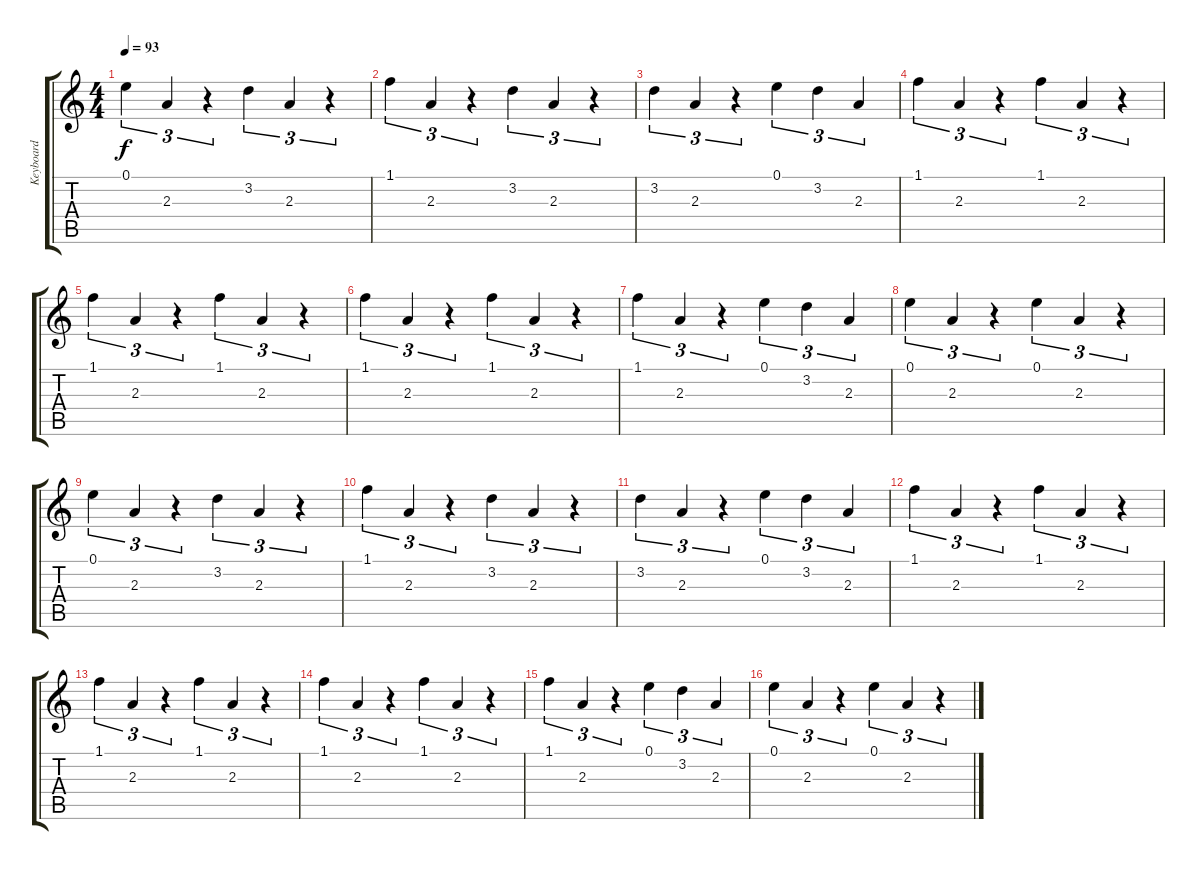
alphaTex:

\track ("Keyboard" "Keyboard") {instrument acousticgrandpiano}
\staff {score tabs}
\tuning (E5 B4 G4 D4 A3 D3) {hide}
\ts (4 4)
\tempo 93
\clef g2
\ks c
0.1.4{tu (3 2) dy f} 2.3.4{tu (3 2)} r.4{tu (3 2)} 3.2.4{tu (3 2)} 2.3.4{tu (3 2)} r.4{tu (3 2)} |
1.1.4{tu (3 2)} 2.3.4{tu (3 2)} r.4{tu (3 2)} 3.2.4{tu (3 2)} 2.3.4{tu (3 2)} r.4{tu (3 2)} |
3.2.4{tu (3 2)} 2.3.4{tu (3 2)} r.4{tu (3 2)} 0.1.4{tu (3 2)} 3.2.4{tu (3 2)} 2.3.4{tu (3 2)} |
1.1.4{tu (3 2)} 2.3.4{tu (3 2)} r.4{tu (3 2)} 1.1.4{tu (3 2)} 2.3.4{tu (3 2)} r.4{tu (3 2)} |
1.1.4{tu (3 2)} 2.3.4{tu (3 2)} r.4{tu (3 2)} 1.1.4{tu (3 2)} 2.3.4{tu (3 2)} r.4{tu (3 2)} |
1.1.4{tu (3 2)} 2.3.4{tu (3 2)} r.4{tu (3 2)} 1.1.4{tu (3 2)} 2.3.4{tu (3 2)} r.4{tu (3 2)} |
1.1.4{tu (3 2)} 2.3.4{tu (3 2)} r.4{tu (3 2)} 0.1.4{tu (3 2)} 3.2.4{tu (3 2)} 2.3.4{tu (3 2)} |
0.1.4{tu (3 2)} 2.3.4{tu (3 2)} r.4{tu (3 2)} 0.1.4{tu (3 2)} 2.3.4{tu (3 2)} r.4{tu (3 2)} |
0.1.4{tu (3 2)} 2.3.4{tu (3 2)} r.4{tu (3 2)} 3.2.4{tu (3 2)} 2.3.4{tu (3 2)} r.4{tu (3 2)} |
1.1.4{tu (3 2)} 2.3.4{tu (3 2)} r.4{tu (3 2)} 3.2.4{tu (3 2)} 2.3.4{tu (3 2)} r.4{tu (3 2)} |
3.2.4{tu (3 2)} 2.3.4{tu (3 2)} r.4{tu (3 2)} 0.1.4{tu (3 2)} 3.2.4{tu (3 2)} 2.3.4{tu (3 2)} |
1.1.4{tu (3 2)} 2.3.4{tu (3 2)} r.4{tu (3 2)} 1.1.4{tu (3 2)} 2.3.4{tu (3 2)} r.4{tu (3 2)} |
1.1.4{tu (3 2)} 2.3.4{tu (3 2)} r.4{tu (3 2)} 1.1.4{tu (3 2)} 2.3.4{tu (3 2)} r.4{tu (3 2)} |
1.1.4{tu (3 2)} 2.3.4{tu (3 2)} r.4{tu (3 2)} 1.1.4{tu (3 2)} 2.3.4{tu (3 2)} r.4{tu (3 2)} |
1.1.4{tu (3 2)} 2.3.4{tu (3 2)} r.4{tu (3 2)} 0.1.4{tu (3 2)} 3.2.4{tu (3 2)} 2.3.4{tu (3 2)} |
0.1.4{tu (3 2)} 2.3.4{tu (3 2)} r.4{tu (3 2)} 0.1.4{tu (3 2)} 2.3.4{tu (3 2)} r.4{tu (3 2)}
